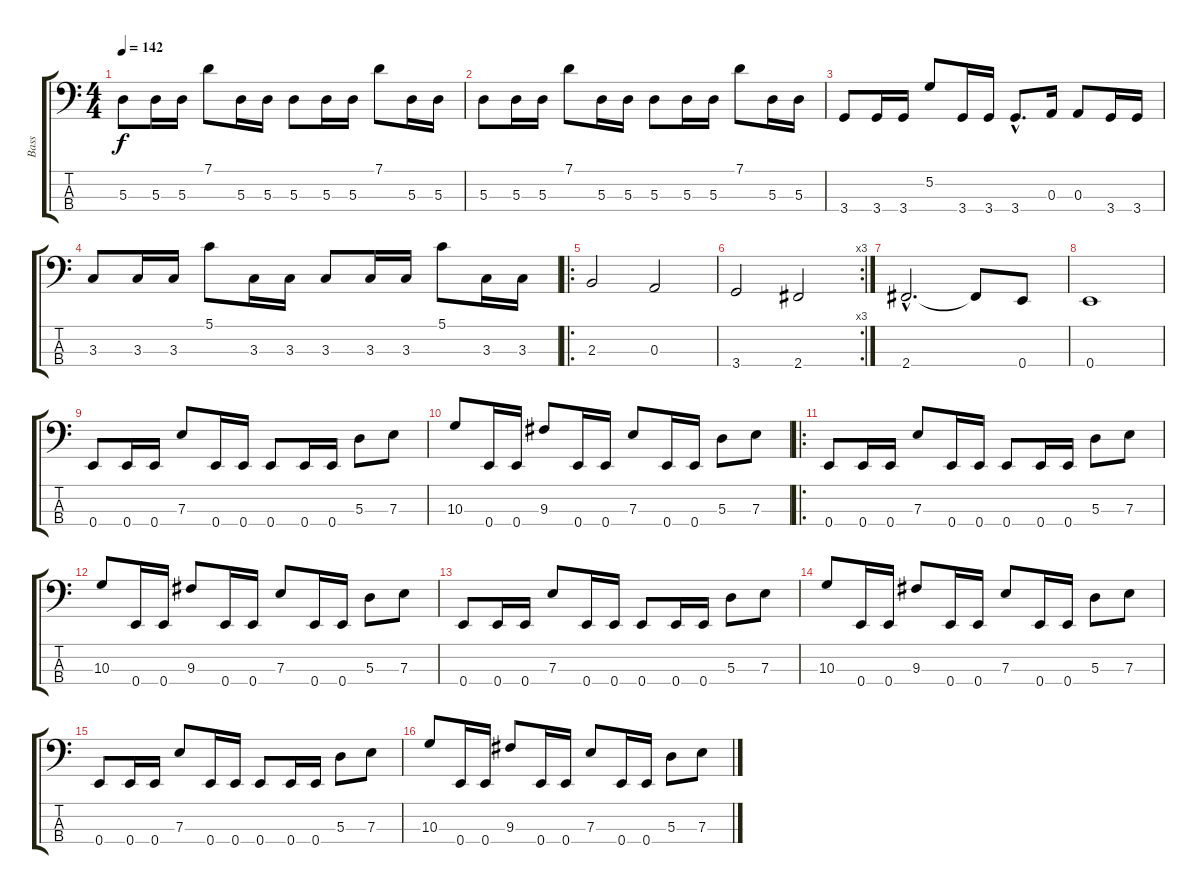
\track ("Bass" "Bass") {instrument electricbassfinger}
\staff {score tabs}
\tuning (G2 D2 A1 E1) {hide}
\ts (4 4)
\tempo 142
\clef f4
\ks c
5.3.8{dy f} 5.3.16 5.3.16 7.1.8 5.3.16 5.3.16 5.3.8 5.3.16 5.3.16 7.1.8 5.3.16 5.3.16 |
5.3.8 5.3.16 5.3.16 7.1.8 5.3.16 5.3.16 5.3.8 5.3.16 5.3.16 7.1.8 5.3.16 5.3.16 |
3.4.8 3.4.16 3.4.16 5.2.8 3.4.16 3.4.16 3.4{hac}.8{d} 0.3.16 0.3.8 3.4.16 3.4.16 |
3.3.8 3.3.16 3.3.16 5.1.8 3.3.16 3.3.16 3.3.8 3.3.16 3.3.16 5.1.8 3.3.16 3.3.16 |
\ro
2.3.2 0.3.2 |
\rc 3
3.4.2 2.4.2 |
2.4{hac}.2{d} 2.4{t}.8 0.4.8 |
0.4.1 |
0.4.8 0.4.16 0.4.16 7.3.8 0.4.16 0.4.16 0.4.8 0.4.16 0.4.16 5.3.8 7.3.8 |
10.3.8 0.4.16 0.4.16 9.3.8 0.4.16 0.4.16 7.3.8 0.4.16 0.4.16 5.3.8 7.3.8 |
\ro
0.4.8 0.4.16 0.4.16 7.3.8 0.4.16 0.4.16 0.4.8 0.4.16 0.4.16 5.3.8 7.3.8 |
10.3.8 0.4.16 0.4.16 9.3.8 0.4.16 0.4.16 7.3.8 0.4.16 0.4.16 5.3.8 7.3.8 |
0.4.8 0.4.16 0.4.16 7.3.8 0.4.16 0.4.16 0.4.8 0.4.16 0.4.16 5.3.8 7.3.8 |
10.3.8 0.4.16 0.4.16 9.3.8 0.4.16 0.4.16 7.3.8 0.4.16 0.4.16 5.3.8 7.3.8 |
0.4.8 0.4.16 0.4.16 7.3.8 0.4.16 0.4.16 0.4.8 0.4.16 0.4.16 5.3.8 7.3.8 |
10.3.8 0.4.16 0.4.16 9.3.8 0.4.16 0.4.16 7.3.8 0.4.16 0.4.16 5.3.8 7.3.8
